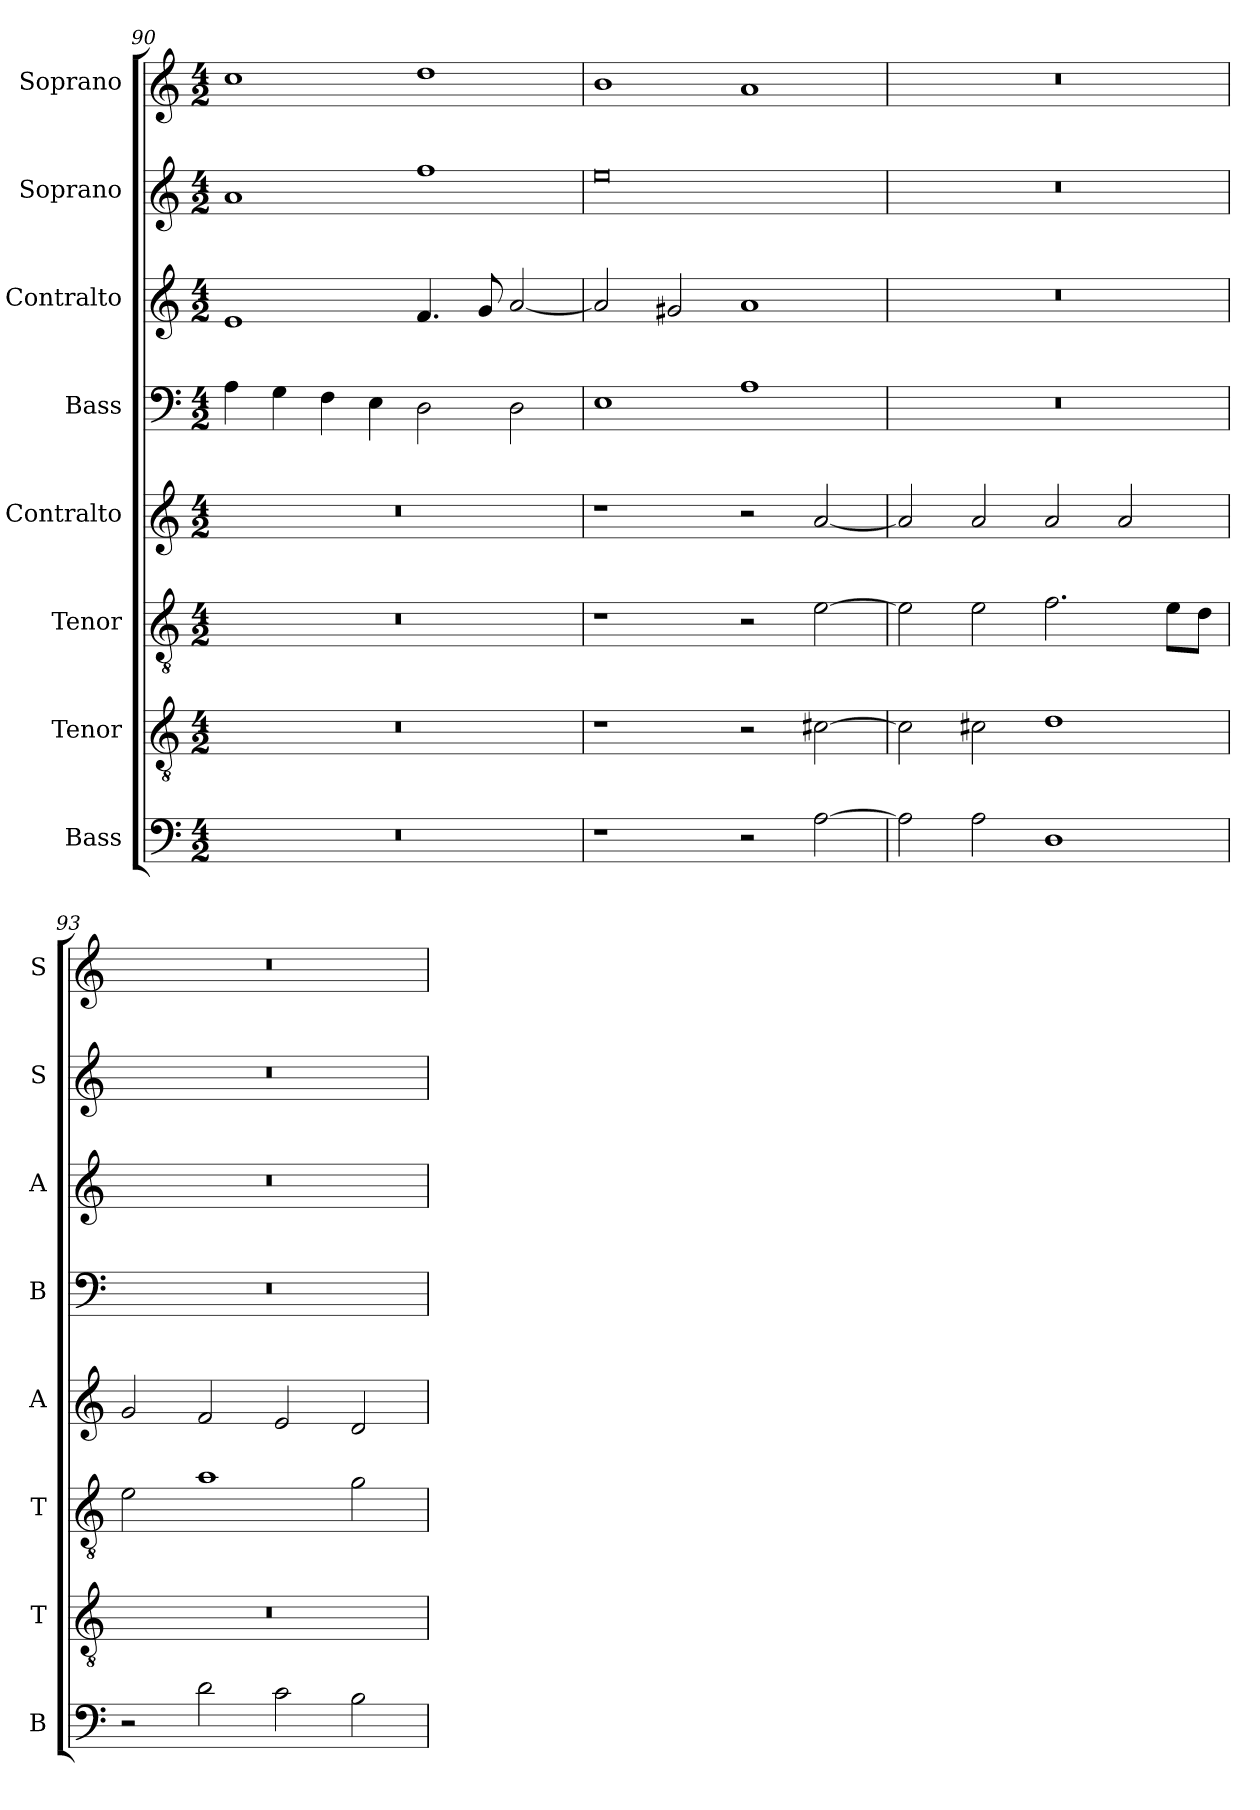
**kern	**kern	**kern	**kern	**kern	**kern	**kern	**kern
*part8	*part7	*part6	*part5	*part4	*part3	*part2	*part1
*staff8	*staff7	*staff6	*staff5	*staff4	*staff3	*staff2	*staff1
*I"Bass	*I"Tenor	*I"Tenor	*I"Contralto	*I"Bass	*I"Contralto	*I"Soprano	*I"Soprano
*I'B	*I'T	*I'T	*I'A	*I'B	*I'A	*I'S	*I'S
*clefF4	*clefGv2	*clefGv2	*clefG2	*clefF4	*clefG2	*clefG2	*clefG2
*k[]	*k[]	*k[]	*k[]	*k[]	*k[]	*k[]	*k[]
*G:mix	*G:mix	*G:mix	*G:mix	*G:mix	*G:mix	*G:mix	*G:mix
*M4/2	*M4/2	*M4/2	*M4/2	*M4/2	*M4/2	*M4/2	*M4/2
=90	=90	=90	=90	=90	=90	=90	=90
0r	0r	0r	0r	4A	1e	1a	1cc
.	.	.	.	4G	.	.	.
.	.	.	.	4F	.	.	.
.	.	.	.	4E	.	.	.
.	.	.	.	2D	4.f	1ff	1dd
.	.	.	.	.	8g	.	.
.	.	.	.	2D	[2a	.	.
=91	=91	=91	=91	=91	=91	=91	=91
1r	1r	1r	1r	1E	2a]	0ee	1b
.	.	.	.	.	2g#X	.	.
2r	2r	2r	2r	1A	1a	.	1a
[2A	[2c#X	[2e	[2a	.	.	.	.
=92	=92	=92	=92	=92	=92	=92	=92
2A]	2c#]	2e]	2a]	0r	0r	0r	0r
2A	2c#X	2e	2a	.	.	.	.
1D	1d	2.f	2a	.	.	.	.
.	.	.	2a	.	.	.	.
.	.	8e\L	.	.	.	.	.
.	.	8d\J	.	.	.	.	.
=93	=93	=93	=93	=93	=93	=93	=93
2r	0r	2e	2g	0r	0r	0r	0r
2d	.	1a	2f	.	.	.	.
2c	.	.	2e	.	.	.	.
2B	.	2g	2d	.	.	.	.
=	=	=	=	=	=	=	=
*-	*-	*-	*-	*-	*-	*-	*-
